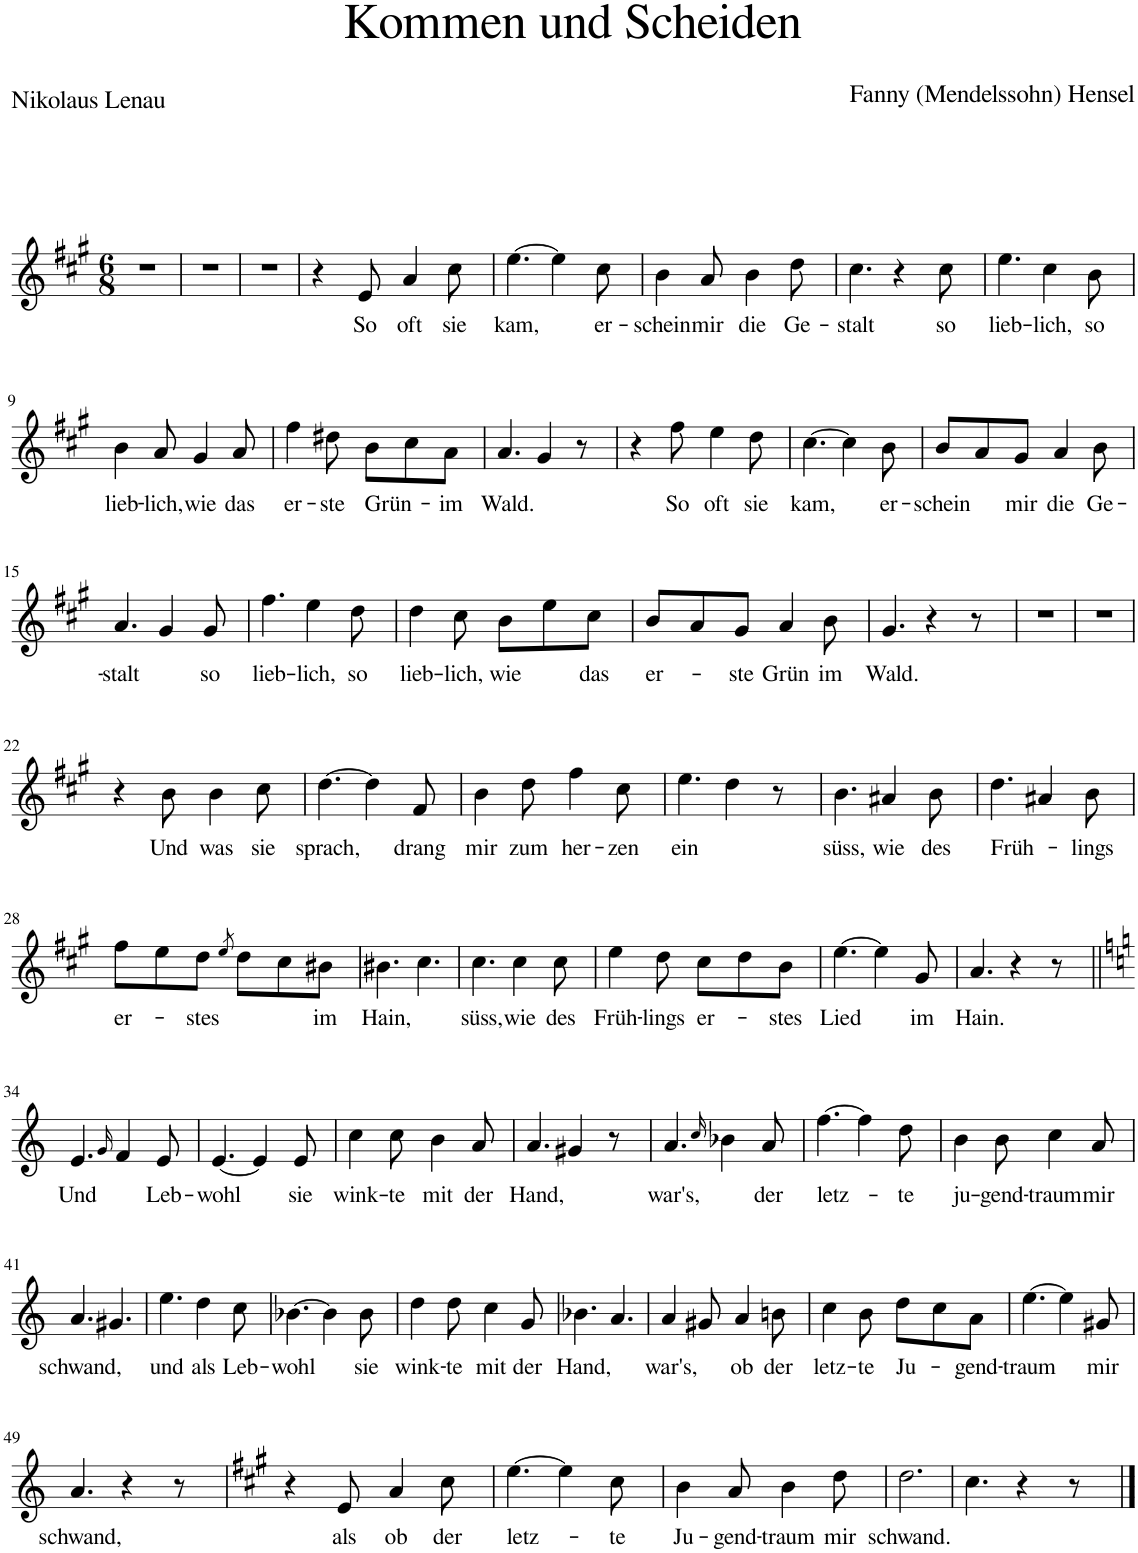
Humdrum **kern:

**kern	**text
*part1	*part1
*staff1	*staff1
*I"Piano	*
*I'Pno	*
*clefG2	*
*k[f#c#g#]	*
*M6/8	*
=1	=1
2.r	.
=2	=2
2.r	.
=3	=3
2.r	.
=4	=4
4r	.
!	!LO:LY:b
8e/	So
!	!LO:LY:b
4a/	oft
!	!LO:LY:b
8cc#\	sie
=5	=5
!	!LO:LY:b
[4.ee\	kam,
4ee\]	.
!	!LO:LY:b
8cc#\	er-
=6	=6
!	!LO:LY:b
4b\	-schein
!	!LO:LY:b
8a/	mir
!	!LO:LY:b
4b\	die
!	!LO:LY:b
8dd\	Ge-
=7	=7
!	!LO:LY:b
4.cc#\	-stalt
4r	.
!	!LO:LY:b
8cc#\	so
=8	=8
!	!LO:LY:b
4.ee\	lieb-
!	!LO:LY:b
4cc#\	-lich,
!	!LO:LY:b
8b\	so
!!LO:LB:g=z
=9	=9
!	!LO:LY:b
4b\	lieb-
!	!LO:LY:b
8a/	-lich,
!	!LO:LY:b
4g#/	wie
!	!LO:LY:b
8a/	das
=10	=10
!	!LO:LY:b
4ff#\	er-
!	!LO:LY:b
8dd#X\	-ste
!	!LO:LY:b
8b\L	Grün-
8cc#\	.
!	!LO:LY:b
8a\J	im
=11	=11
!	!LO:LY:b
4.a/	Wald.
4g#/	.
8r	.
=12	=12
4r	.
!	!LO:LY:b
8ff#\	So
!	!LO:LY:b
4ee\	oft
!	!LO:LY:b
8dd\	sie
=13	=13
!	!LO:LY:b
[4.cc#\	kam,
4cc#\]	.
!	!LO:LY:b
8b\	er-
=14	=14
!	!LO:LY:b
8b/L	-schein
8a/	.
!	!LO:LY:b
8g#/J	mir
!	!LO:LY:b
4a/	die
!	!LO:LY:b
8b\	Ge-
!!LO:LB:g=z
=15	=15
!	!LO:LY:b
4.a/	-stalt
4g#/	.
!	!LO:LY:b
8g#/	so
=16	=16
!	!LO:LY:b
4.ff#\	lieb-
!	!LO:LY:b
4ee\	-lich,
!	!LO:LY:b
8dd\	so
=17	=17
!	!LO:LY:b
4dd\	lieb-
!	!LO:LY:b
8cc#\	-lich,
!	!LO:LY:b
8b\L	wie
8ee\	.
!	!LO:LY:b
8cc#\J	das
=18	=18
!	!LO:LY:b
8b/L	er-
8a/	.
!	!LO:LY:b
8g#/J	-ste
!	!LO:LY:b
4a/	Grün
!	!LO:LY:b
8b\	im
=19	=19
!	!LO:LY:b
4.g#/	Wald.
4r	.
8r	.
=20	=20
2.r	.
=21	=21
2.r	.
!!LO:LB:g=z
=22	=22
4r	.
!	!LO:LY:b
8b\	Und
!	!LO:LY:b
4b\	was
!	!LO:LY:b
8cc#\	sie
=23	=23
!	!LO:LY:b
[4.dd\	sprach,
4dd\]	.
!	!LO:LY:b
8f#/	drang
=24	=24
!	!LO:LY:b
4b\	mir
!	!LO:LY:b
8dd\	zum
!	!LO:LY:b
4ff#\	her-
!	!LO:LY:b
8cc#\	-zen
=25	=25
!	!LO:LY:b
4.ee\	ein
4dd\	.
8r	.
=26	=26
!	!LO:LY:b
4.b\	süss,
!	!LO:LY:b
4a#X/	wie
!	!LO:LY:b
8b\	des
=27	=27
!	!LO:LY:b
4.dd\	Früh-
4a#X/	.
!	!LO:LY:b
8b\	-lings
!!LO:LB:g=z
=28	=28
!	!LO:LY:b
8ff#\L	er-
8ee\	.
!	!LO:LY:b
8dd\J	-stes
8qee/	.
8dd\L	.
8cc#\	.
!	!LO:LY:b
8b#X\J	im
=29	=29
!	!LO:LY:b
4.b#X\	Hain,
4.cc#\	.
=30	=30
!	!LO:LY:b
4.cc#\	süss,
!	!LO:LY:b
4cc#\	wie
!	!LO:LY:b
8cc#\	des
=31	=31
!	!LO:LY:b
4ee\	Früh-
!	!LO:LY:b
8dd\	-lings
!	!LO:LY:b
8cc#\L	er-
8dd\	.
!	!LO:LY:b
8b\J	-stes
=32	=32
!	!LO:LY:b
[4.ee\	Lied
4ee\]	.
!	!LO:LY:b
8g#/	im
=33	=33
!	!LO:LY:b
4.a/	Hain.
4r	.
8r	.
!!LO:LB:g=z
=34||	=34||
*k[]	*
!	!LO:LY:b
4.e/	Und
16qg/	.
4f/	.
!	!LO:LY:b
8e/	Leb-
=35	=35
!	!LO:LY:b
[4.e/	-wohl
4e/]	.
!	!LO:LY:b
8e/	sie
=36	=36
!	!LO:LY:b
4cc\	wink-
!	!LO:LY:b
8cc\	-te
!	!LO:LY:b
4b\	mit
!	!LO:LY:b
8a/	der
=37	=37
!	!LO:LY:b
4.a/	Hand,
4g#X/	.
8r	.
=38	=38
!	!LO:LY:b
4.a/	war's,
16qcc/	.
4b-X\	.
!	!LO:LY:b
8a/	der
=39	=39
!	!LO:LY:b
[4.ff\	letz-
4ff\]	.
!	!LO:LY:b
8dd\	-te
=40	=40
!	!LO:LY:b
4b\	ju-
!	!LO:LY:b
8b\	-gend-
!	!LO:LY:b
4cc\	-traum
!	!LO:LY:b
8a/	mir
!!LO:LB:g=z
=41	=41
!	!LO:LY:b
4.a/	schwand,
4.g#X/	.
=42	=42
!	!LO:LY:b
4.ee\	und
!	!LO:LY:b
4dd\	als
!	!LO:LY:b
8cc\	Leb-
=43	=43
!	!LO:LY:b
[4.b-X\	-wohl
4b-\]	.
!	!LO:LY:b
8b-\	sie
=44	=44
!	!LO:LY:b
4dd\	wink-
!	!LO:LY:b
8dd\	-te
!	!LO:LY:b
4cc\	mit
!	!LO:LY:b
8g/	der
=45	=45
!	!LO:LY:b
4.b-X\	Hand,
4.a/	.
=46	=46
!	!LO:LY:b
4a/	war's,
8g#X/	.
!	!LO:LY:b
4a/	ob
!	!LO:LY:b
8bn\	der
=47	=47
!	!LO:LY:b
4cc\	letz-
!	!LO:LY:b
8b\	-te
!	!LO:LY:b
8dd\L	Ju-
8cc\	.
!	!LO:LY:b
8a\J	-gend-
=48	=48
!	!LO:LY:b
[4.ee\	-traum
4ee\]	.
!	!LO:LY:b
8g#X/	mir
!!LO:LB:g=z
=49	=49
!	!LO:LY:b
4.a/	schwand,
4r	.
8r	.
=50	=50
*k[f#c#g#]	*
4r	.
!	!LO:LY:b
8e/	als
!	!LO:LY:b
4a/	ob
!	!LO:LY:b
8cc#\	der
=51	=51
!	!LO:LY:b
[4.ee\	letz-
4ee\]	.
!	!LO:LY:b
8cc#\	-te
=52	=52
!	!LO:LY:b
4b\	Ju-
!	!LO:LY:b
8a/	-gend-
!	!LO:LY:b
4b\	-traum
!	!LO:LY:b
8dd\	mir
=53	=53
!	!LO:LY:b
2.dd\	schwand.
=54	=54
4.cc#\	.
4r	.
8r	.
==	==
*-	*-
